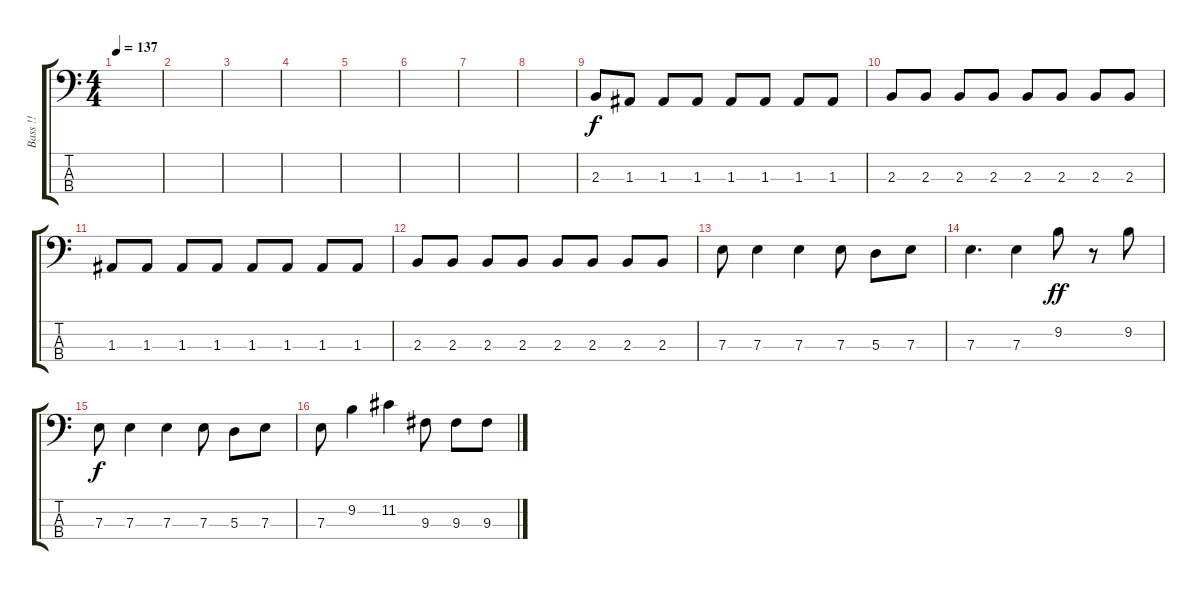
\track ("Bass !!" "Bass !!") {instrument electricbassfinger}
\staff {score tabs}
\tuning (G2 D2 A1 E1) {hide}
\ts (4 4)
\tempo 137
\clef f4
\ks c
|
|
|
|
|
|
|
|
2.3.8 1.3.8 1.3.8 1.3.8 1.3.8 1.3.8 1.3.8 1.3.8 |
2.3.8 2.3.8 2.3.8 2.3.8 2.3.8 2.3.8 2.3.8 2.3.8 |
1.3.8 1.3.8 1.3.8 1.3.8 1.3.8 1.3.8 1.3.8 1.3.8 |
2.3.8 2.3.8 2.3.8 2.3.8 2.3.8 2.3.8 2.3.8 2.3.8 |
7.3.8 7.3.4 7.3.4 7.3.8 5.3.8 7.3.8 |
7.3.4{d} 7.3.4 9.2.8{dy ff} r.8 9.2.8 |
7.3.8{dy f} 7.3.4 7.3.4 7.3.8 5.3.8 7.3.8 |
7.3.8 9.2.4 11.2.4 9.3.8 9.3.8 9.3.8
